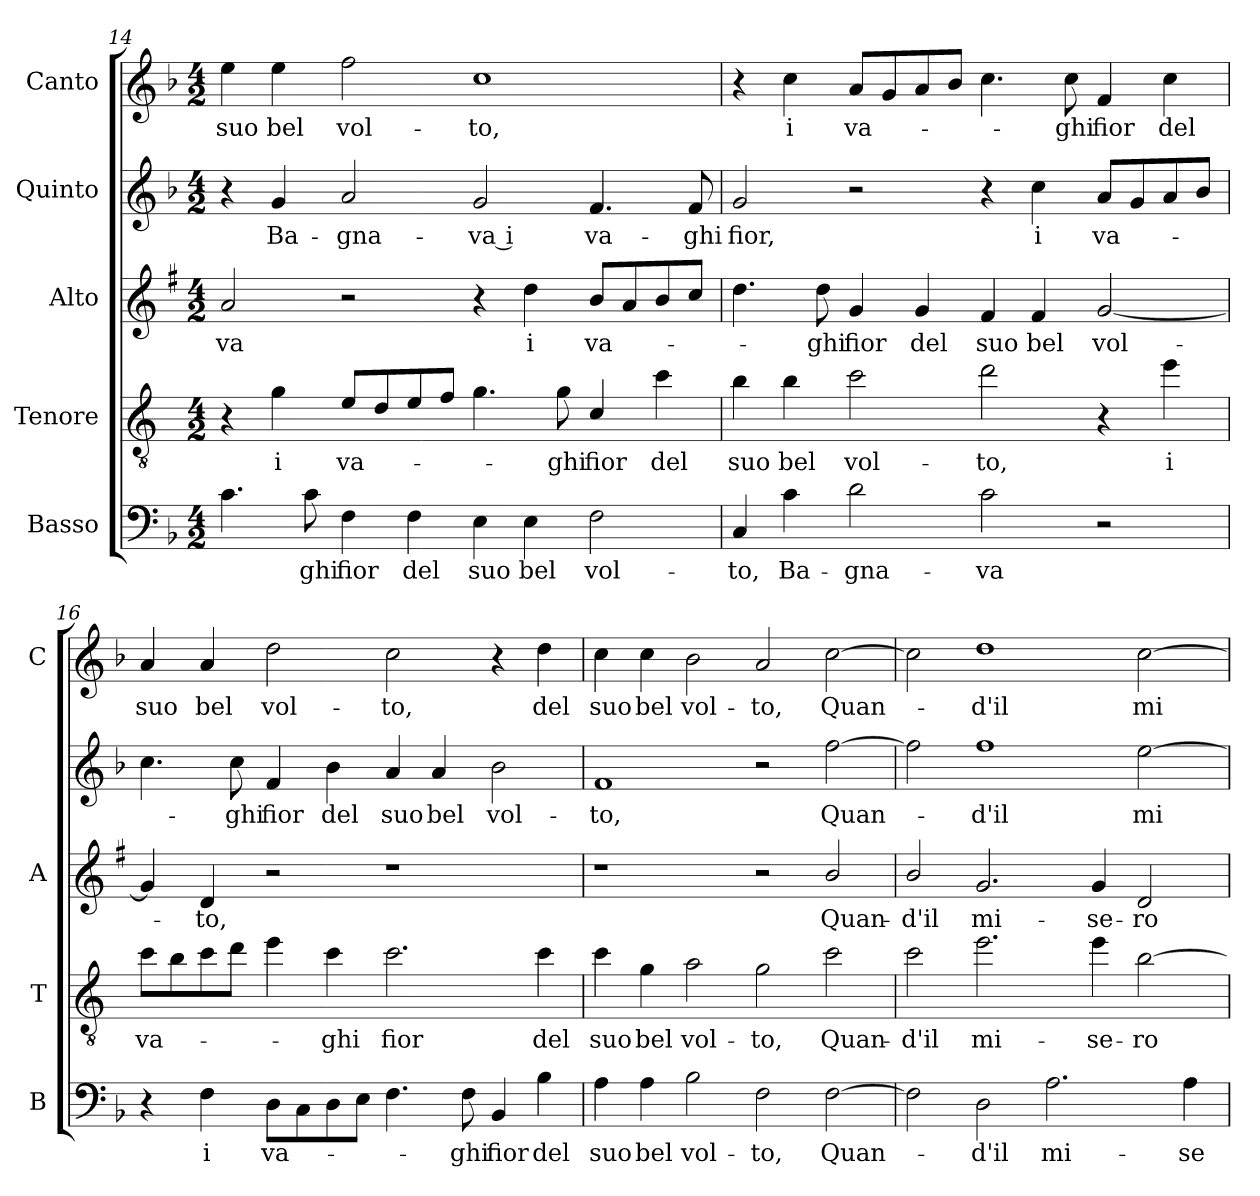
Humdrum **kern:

**kern	**text	**kern	**text	**kern	**text	**kern	**text	**kern	**text
*part5	*part5	*part4	*part4	*part3	*part3	*part2	*part2	*part1	*part1
*staff5	*staff5	*staff4	*staff4	*staff3	*staff3	*staff2	*staff2	*staff1	*staff1
*I"Basso	*	*I"Tenore	*	*I"Alto	*	*I"Quinto	*	*I"Canto	*
*I'B	*	*I'T	*	*I'A	*	*	*	*I'C	*
!!LO:LB:g=z
*clefF4	*	*clefGv2	*	*clefG2	*	*clefG2	*	*clefG2	*
*	*	*ITrd4c7	*	*ITrd1c2	*	*	*	*	*
*k[b-]	*	*k[b-]	*	*k[b-]	*	*k[b-]	*	*k[b-]	*
*F:	*	*F:	*	*F:	*	*F:	*	*F:	*
*M4/2	*	*M4/2	*	*M4/2	*	*M4/2	*	*M4/2	*
=14	=14	=14	=14	=14	=14	=14	=14	=14	=14
!	!	!	!	!	!LO:LY:b	!	!	!	!LO:LY:b
4.c\	.	4r	.	2g/	-va	4r	.	4ee\	suo
!	!	!	!LO:LY:b	!	!	!	!LO:LY:b	!	!LO:LY:b
.	.	4c\	i	.	.	4g/	Ba-	4ee\	bel
!	!LO:LY:b	!	!	!	!	!	!	!	!
8c\	-ghi	.	.	.	.	.	.	.	.
!	!LO:LY:b	!	!LO:LY:b	!	!	!	!LO:LY:b	!	!LO:LY:b
4F\	fior	8A/L	va-	2r	.	2a/	-gna-	2ff\	vol-
.	.	8G/	.	.	.	.	.	.	.
!	!LO:LY:b	!	!	!	!	!	!	!	!
4F\	del	8A/	.	.	.	.	.	.	.
.	.	8B-/J	.	.	.	.	.	.	.
!	!LO:LY:b	!	!	!	!	!	!LO:LY:b	!	!LO:LY:b
4E\	suo	4.c\	.	4r	.	2g/	-va i	1cc	-to,
!	!LO:LY:b	!	!	!	!LO:LY:b	!	!	!	!
4E\	bel	.	.	4cc\	i	.	.	.	.
!	!	!	!LO:LY:b	!	!	!	!	!	!
.	.	8c\	-ghi	.	.	.	.	.	.
!	!LO:LY:b	!	!LO:LY:b	!	!LO:LY:b	!	!LO:LY:b	!	!
2F\	vol-	4F/	fior	8a/L	va-	4.f/	va-	.	.
.	.	.	.	8g/	.	.	.	.	.
!	!	!	!LO:LY:b	!	!	!	!	!	!
.	.	4f\	del	8a/	.	.	.	.	.
!	!	!	!	!	!	!	!LO:LY:b	!	!
.	.	.	.	8b-/J	.	8f/	-ghi	.	.
=15	=15	=15	=15	=15	=15	=15	=15	=15	=15
!	!LO:LY:b	!	!LO:LY:b	!	!	!	!LO:LY:b	!	!
4C/	-to,	4e\	suo	4.cc\	.	2g/	fior,	4r	.
!	!LO:LY:b	!	!LO:LY:b	!	!	!	!	!	!LO:LY:b
4c\	Ba-	4e\	bel	.	.	.	.	4cc\	i
!	!	!	!	!	!LO:LY:b	!	!	!	!
.	.	.	.	8cc\	-ghi	.	.	.	.
!	!LO:LY:b	!	!LO:LY:b	!	!LO:LY:b	!	!	!	!LO:LY:b
2d\	-gna-	2f\	vol-	4f/	fior	2r	.	8a/L	va-
.	.	.	.	.	.	.	.	8g/	.
!	!	!	!	!	!LO:LY:b	!	!	!	!
.	.	.	.	4f/	del	.	.	8a/	.
.	.	.	.	.	.	.	.	8b-/J	.
!	!LO:LY:b	!	!LO:LY:b	!	!LO:LY:b	!	!	!	!
2c\	-va	2g\	-to,	4e/	suo	4r	.	4.cc\	.
!	!	!	!	!	!LO:LY:b	!	!LO:LY:b	!	!
.	.	.	.	4e/	bel	4cc\	i	.	.
!	!	!	!	!	!	!	!	!	!LO:LY:b
.	.	.	.	.	.	.	.	8cc\	-ghi
!	!	!	!	!	!LO:LY:b	!	!LO:LY:b	!	!LO:LY:b
2r	.	4r	.	[2f/	vol-	8a/L	va-	4f/	fior
.	.	.	.	.	.	8g/	.	.	.
!	!	!	!LO:LY:b	!	!	!	!	!	!LO:LY:b
.	.	4a\	i	.	.	8a/	.	4cc\	del
.	.	.	.	.	.	8b-/J	.	.	.
=16	=16	=16	=16	=16	=16	=16	=16	=16	=16
!	!	!	!LO:LY:b	!	!	!	!	!	!LO:LY:b
4r	.	8f\L	va-	4f/]	.	4.cc\	.	4a/	suo
.	.	8e\	.	.	.	.	.	.	.
!	!LO:LY:b	!	!	!	!LO:LY:b	!	!	!	!LO:LY:b
4F\	i	8f\	.	4c/	-to,	.	.	4a/	bel
!	!	!	!	!	!	!	!LO:LY:b	!	!
.	.	8g\J	.	.	.	8cc\	-ghi	.	.
!	!LO:LY:b	!	!	!	!	!	!LO:LY:b	!	!LO:LY:b
8D\L	va-	4a\	.	2r	.	4f/	fior	2dd\	vol-
8C\	.	.	.	.	.	.	.	.	.
!	!	!	!LO:LY:b	!	!	!	!LO:LY:b	!	!
8D\	.	4f\	-ghi	.	.	4b-\	del	.	.
8E\J	.	.	.	.	.	.	.	.	.
!	!	!	!LO:LY:b	!	!	!	!LO:LY:b	!	!LO:LY:b
4.F\	.	2.f\	fior	1r	.	4a/	suo	2cc\	-to,
!	!	!	!	!	!	!	!LO:LY:b	!	!
.	.	.	.	.	.	4a/	bel	.	.
!	!LO:LY:b	!	!	!	!	!	!	!	!
8F\	-ghi	.	.	.	.	.	.	.	.
!	!LO:LY:b	!	!	!	!	!	!LO:LY:b	!	!
4BB-/	fior	.	.	.	.	2b-\	vol-	4r	.
!	!LO:LY:b	!	!LO:LY:b	!	!	!	!	!	!LO:LY:b
4B-\	del	4f\	del	.	.	.	.	4dd\	del
!!LO:LB:g=z
=17	=17	=17	=17	=17	=17	=17	=17	=17	=17
!	!LO:LY:b	!	!LO:LY:b	!	!	!	!LO:LY:b	!	!LO:LY:b
4A\	suo	4f\	suo	1r	.	1f	-to,	4cc\	suo
!	!LO:LY:b	!	!LO:LY:b	!	!	!	!	!	!LO:LY:b
4A\	bel	4c\	bel	.	.	.	.	4cc\	bel
!	!LO:LY:b	!	!LO:LY:b	!	!	!	!	!	!LO:LY:b
2B-\	vol-	2d\	vol-	.	.	.	.	2b-\	vol-
!	!LO:LY:b	!	!LO:LY:b	!	!	!	!	!	!LO:LY:b
2F\	-to,	2c\	-to,	2r	.	2r	.	2a/	-to,
!	!LO:LY:b	!	!LO:LY:b	!	!LO:LY:b	!	!LO:LY:b	!	!LO:LY:b
[2F\	Quan-	2f\	Quan-	2a/	Quan-	[2ff\	Quan-	[2cc\	Quan-
=18	=18	=18	=18	=18	=18	=18	=18	=18	=18
!	!	!	!LO:LY:b	!	!LO:LY:b	!	!	!	!
2F\]	.	2f\	-d'il	2a/	-d'il	2ff\]	.	2cc\]	.
!	!LO:LY:b	!	!LO:LY:b	!	!LO:LY:b	!	!LO:LY:b	!	!LO:LY:b
2D\	-d'il	2.a\	mi-	2.f/	mi-	1ff	-d'il	1dd	-d'il
!	!LO:LY:b	!	!	!	!	!	!	!	!
2.A\	mi-	.	.	.	.	.	.	.	.
!	!	!	!LO:LY:b	!	!LO:LY:b	!	!	!	!
.	.	4a\	-se-	4f/	-se-	.	.	.	.
!	!	!	!LO:LY:b	!	!LO:LY:b	!	!LO:LY:b	!	!LO:LY:b
.	.	[2e\	-ro	2c/	-ro	[2ee\	mi-	[2cc\	mi-
!	!LO:LY:b	!	!	!	!	!	!	!	!
4A\	-se-	.	.	.	.	.	.	.	.
=	=	=	=	=	=	=	=	=	=
*-	*-	*-	*-	*-	*-	*-	*-	*-	*-
